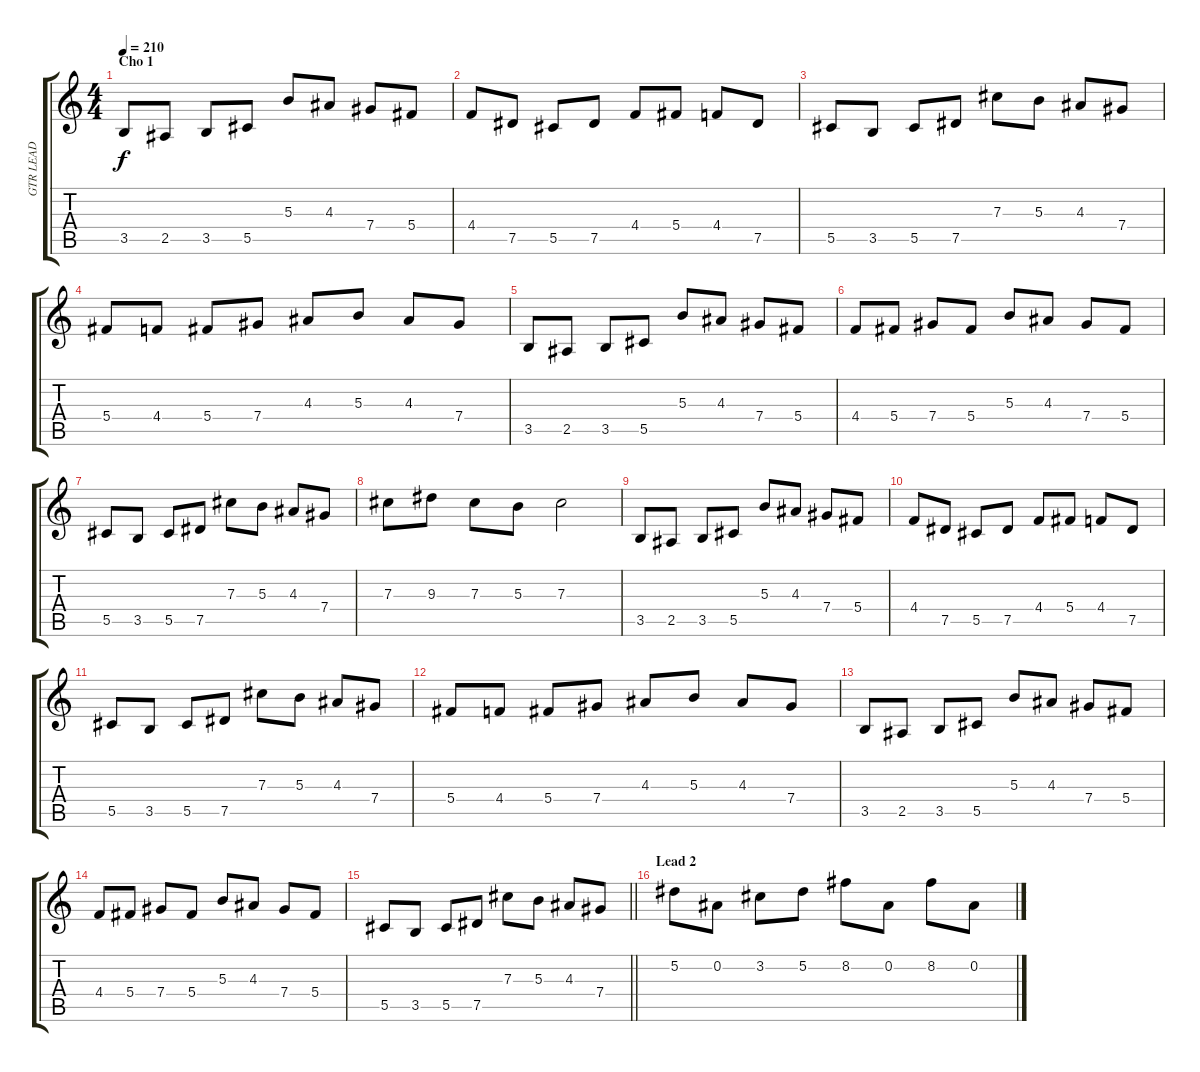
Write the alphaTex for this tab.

\track ("GTR LEAD" "GTR LEAD") {instrument overdrivenguitar}
\staff {score tabs}
\tuning (Eb4 Bb3 Gb3 Db3 Ab2 Eb2) {hide}
\ts (4 4)
\section ("" "Cho 1")
\tempo 210
\clef g2
\ks c
3.5.8{dy f} 2.5.8 3.5.8 5.5.8 5.3.8 4.3.8 7.4.8 5.4.8 |
4.4.8 7.5.8 5.5.8 7.5.8 4.4.8 5.4.8 4.4.8 7.5.8 |
5.5.8 3.5.8 5.5.8 7.5.8 7.3.8 5.3.8 4.3.8 7.4.8 |
5.4.8 4.4.8 5.4.8 7.4.8 4.3.8 5.3.8 4.3.8 7.4.8 |
3.5.8 2.5.8 3.5.8 5.5.8 5.3.8 4.3.8 7.4.8 5.4.8 |
4.4.8 5.4.8 7.4.8 5.4.8 5.3.8 4.3.8 7.4.8 5.4.8 |
5.5.8 3.5.8 5.5.8 7.5.8 7.3.8 5.3.8 4.3.8 7.4.8 |
7.3.8 9.3.8 7.3.8 5.3.8 7.3.2 |
3.5.8 2.5.8 3.5.8 5.5.8 5.3.8 4.3.8 7.4.8 5.4.8 |
4.4.8 7.5.8 5.5.8 7.5.8 4.4.8 5.4.8 4.4.8 7.5.8 |
5.5.8 3.5.8 5.5.8 7.5.8 7.3.8 5.3.8 4.3.8 7.4.8 |
5.4.8 4.4.8 5.4.8 7.4.8 4.3.8 5.3.8 4.3.8 7.4.8 |
3.5.8 2.5.8 3.5.8 5.5.8 5.3.8 4.3.8 7.4.8 5.4.8 |
4.4.8 5.4.8 7.4.8 5.4.8 5.3.8 4.3.8 7.4.8 5.4.8 |
\barLineRight lightlight
5.5.8 3.5.8 5.5.8 7.5.8 7.3.8 5.3.8 4.3.8 7.4.8 |
\section ("" "Lead 2")
5.2.8 0.2.8 3.2.8 5.2.8 8.2.8 0.2.8 8.2.8 0.2.8
